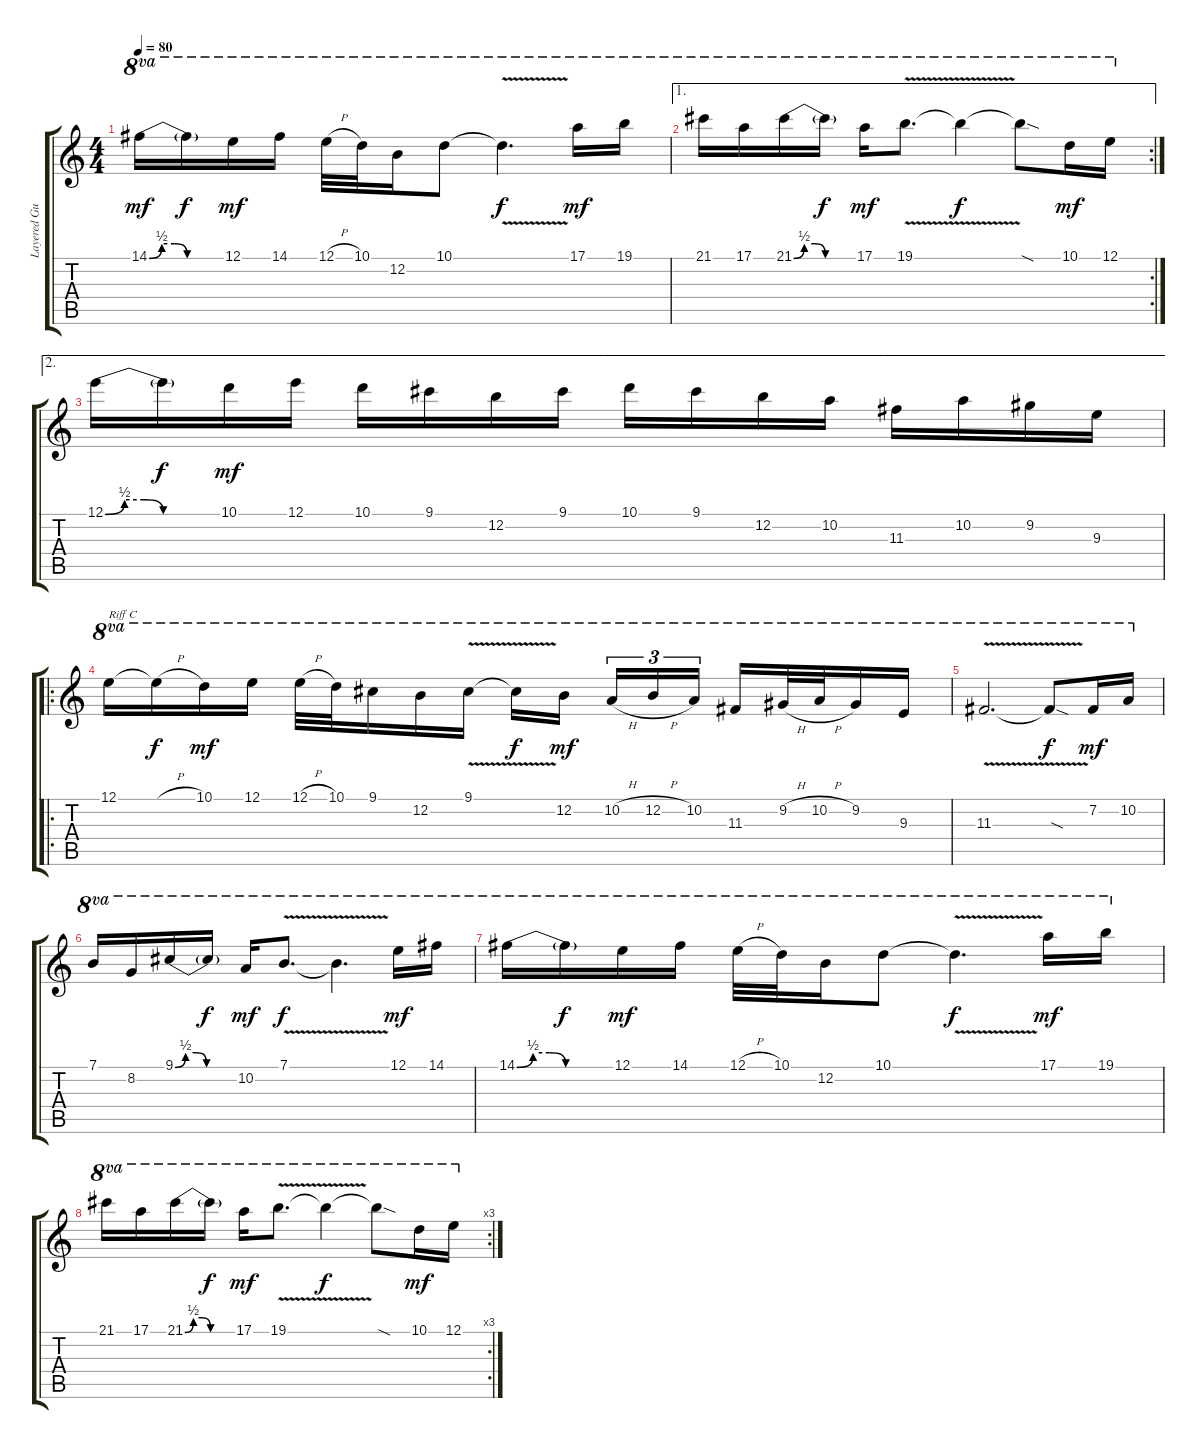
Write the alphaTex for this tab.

\track ("Layered Guitar/ Harmony" "Layered Gu") {instrument overdrivenguitar}
\staff {score tabs}
\tuning (E4 B3 G3 D3 A2 E2) {hide}
\ts (4 4)
\tempo 80
\clef g2
\ks c
14.1{be (custom 0 0 10 2 20 2 30 0 60 0)}.16{ot 8va dy mf} 14.1{t}.16{ot 8va dy f} 12.1.16{ot 8va dy mf} 14.1.16{ot 8va} 12.1{h}.32{ot 8va} 10.1.32{ot 8va} 12.2.16{ot 8va} 10.1.8{ot 8va} 10.1{v t}.4{d ot 8va dy f} 17.1.16{ot 8va dy mf} 19.1.16{ot 8va} |
\ae 1
\rc 2
21.1.16{ot 8va} 17.1.16{ot 8va} 21.1{be (custom 0 0 10 2 20 2 30 0 60 0)}.16{ot 8va} 21.1{t}.16{ot 8va dy f} 17.1.16{ot 8va dy mf} 19.1{v}.8{d ot 8va} 19.1{t}.4{ot 8va dy f} 19.1{sod t}.8{ot 8va} 10.1.16{ot 8va dy mf} 12.1.16{ot 8va} |
\ae 2
12.1{be (custom 0 0 10 2 20 2 30 0 60 0)}.16 12.1{t}.16{dy f} 10.1.16{dy mf} 12.1.16 10.1.16 9.1.16 12.2.16 9.1.16 10.1.16 9.1.16 12.2.16 10.2.16 11.3.16 10.2.16 9.2.16 9.3.16 |
\ro
12.1.16{ot 8va txt "Riff C"} 12.1{h t}.16{ot 8va dy f} 10.1.16{ot 8va dy mf} 12.1.16{ot 8va} 12.1{h}.32{ot 8va} 10.1.32{ot 8va} 9.1.16{ot 8va} 12.2.16{ot 8va} 9.1{v}.16{ot 8va} 9.1{t}.16{ot 8va dy f} 12.2.16{ot 8va dy mf beam splitsecondary} 10.2{h}.16{tu (3 2) ot 8va} 12.2{h}.16{tu (3 2) ot 8va} 10.2.16{tu (3 2) ot 8va} 11.3.16{ot 8va} 9.2{h}.32{ot 8va} 10.2{h}.32{ot 8va} 9.2.16{ot 8va} 9.3.16{ot 8va} |
11.3{v}.2{d ot 8va} 11.3{sod t}.8{ot 8va dy f} 7.2.16{ot 8va dy mf} 10.2.16{ot 8va} |
7.1.16{ot 8va} 8.2.16{ot 8va} 9.1{be (custom 0 0 10 2 20 2 30 0 60 0)}.16{ot 8va} 9.1{t}.16{ot 8va dy f} 10.2.16{ot 8va dy mf} 7.1{v}.8{d ot 8va dy f} 7.1{t}.4{d ot 8va} 12.1.16{ot 8va dy mf} 14.1.16{ot 8va} |
14.1{be (custom 0 0 10 2 20 2 30 0 60 0)}.16{ot 8va} 14.1{t}.16{ot 8va dy f} 12.1.16{ot 8va dy mf} 14.1.16{ot 8va} 12.1{h}.32{ot 8va} 10.1.32{ot 8va} 12.2.16{ot 8va} 10.1.8{ot 8va} 10.1{v t}.4{d ot 8va dy f} 17.1.16{ot 8va dy mf} 19.1.16{ot 8va} |
\rc 3
21.1.16{ot 8va} 17.1.16{ot 8va} 21.1{be (custom 0 0 10 2 20 2 30 0 60 0)}.16{ot 8va} 21.1{t}.16{ot 8va dy f} 17.1.16{ot 8va dy mf} 19.1{v}.8{d ot 8va} 19.1{t}.4{ot 8va dy f} 19.1{sod t}.8{ot 8va} 10.1.16{ot 8va dy mf} 12.1.16{ot 8va}
